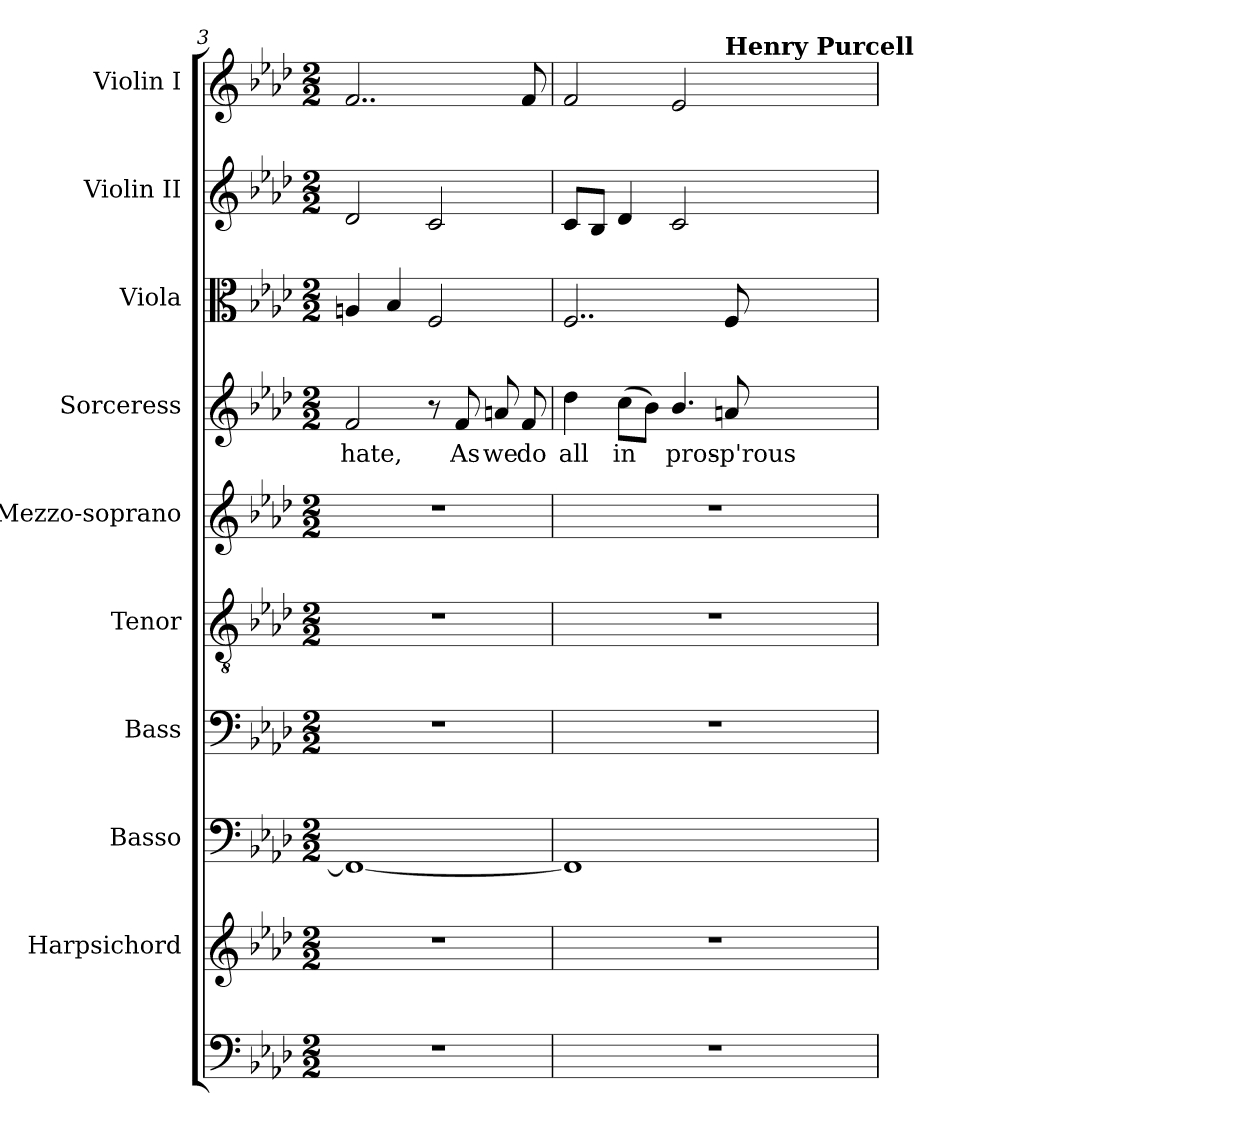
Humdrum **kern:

**kern	**kern	**kern	**kern	**kern	**kern	**kern	**text	**kern	**kern	**kern
*part10	*part9	*part8	*part7	*part6	*part5	*part4	*part4	*part3	*part2	*part1
*staff10	*staff9	*staff8	*staff7	*staff6	*staff5	*staff4	*staff4	*staff3	*staff2	*staff1
*	*I"Harpsichord	*I"Basso	*I"Bass	*I"Tenor	*I"Mezzo-soprano	*I"Sorceress	*	*I"Viola	*I"Violin II	*I"Violin I
*	*	*	*I'B.	*I'T.	*I'M-S.	*I'Sorceress	*	*I'Vla.	*I'Vln. II	*I'Vln. I
*clefF4	*clefG2	*clefF4	*clefF4	*clefGv2	*clefG2	*clefG2	*	*clefC3	*clefG2	*clefG2
*	*	*	*	*ITrd7c12	*	*	*	*	*	*
*k[b-e-a-d-]	*k[b-e-a-d-]	*k[b-e-a-d-]	*k[b-e-a-d-]	*k[b-e-a-d-]	*k[b-e-a-d-]	*k[b-e-a-d-]	*	*k[b-e-a-d-]	*k[b-e-a-d-]	*k[b-e-a-d-]
*f:	*f:	*f:	*f:	*f:	*f:	*f:	*	*f:	*f:	*f:
*M2/2	*M2/2	*M2/2	*M2/2	*M2/2	*M2/2	*M2/2	*	*M2/2	*M2/2	*M2/2
=3	=3	=3	=3	=3	=3	=3	=3	=3	=3	=3
!	!	!	!	!	!	!	!LO:LY:b:color=#000000	!	!	!
1r	1r	1FFi_	1r	1r	1r	2fi/	hate,	4Ani/	2d-i/	2..fi/
.	.	.	.	.	.	.	.	4B-i/	.	.
.	.	.	.	.	.	8r	.	2Fi/	2ci/	.
!	!	!	!	!	!	!	!LO:LY:b:color=#000000	!	!	!
.	.	.	.	.	.	8fi/	As	.	.	.
!	!	!	!	!	!	!	!LO:LY:b:color=#000000	!	!	!
.	.	.	.	.	.	8ani/	we	.	.	.
!	!	!	!	!	!	!	!LO:LY:b:color=#000000	!	!	!
.	.	.	.	.	.	8fi/	do	.	.	8fi/
=4	=4	=4	=4	=4	=4	=4	=4	=4	=4	=4
!	!	!	!	!	!	!	!LO:LY:b:color=#000000	!	!	!
*	*	*	*	*	*	*	*	*	*	*^
1r	1r	1FFi]	1r	1r	1r	4dd-i\	all	2..Fi/	8ci/L	2fi/	2..ryy
.	.	.	.	.	.	.	.	.	8B-i/J	.	.
!	!	!	!	!	!	!	!LO:LY:b:color=#000000	!	!	!	!
.	.	.	.	.	.	(8cci\L	in	.	4d-i/	.	.
.	.	.	.	.	.	8b-i\J)	.	.	.	.	.
!	!	!	!	!	!	!	!LO:LY:b:color=#000000	!	!	!	!
.	.	.	.	.	.	4.b-i/	pros-	.	2ci/	2e-i/	.
!	!	!	!	!	!	!	!	!	!	!	!LO:TX:a:B:t=Henry Purcell
!	!	!	!	!	!	!	!LO:LY:b:color=#000000	!	!	!	!
.	.	.	.	.	.	8ani/	-p'rous	8Fi/	.	.	8ryy
*	*	*	*	*	*	*	*	*	*	*v	*v
=	=	=	=	=	=	=	=	=	=	=
*-	*-	*-	*-	*-	*-	*-	*-	*-	*-	*-
